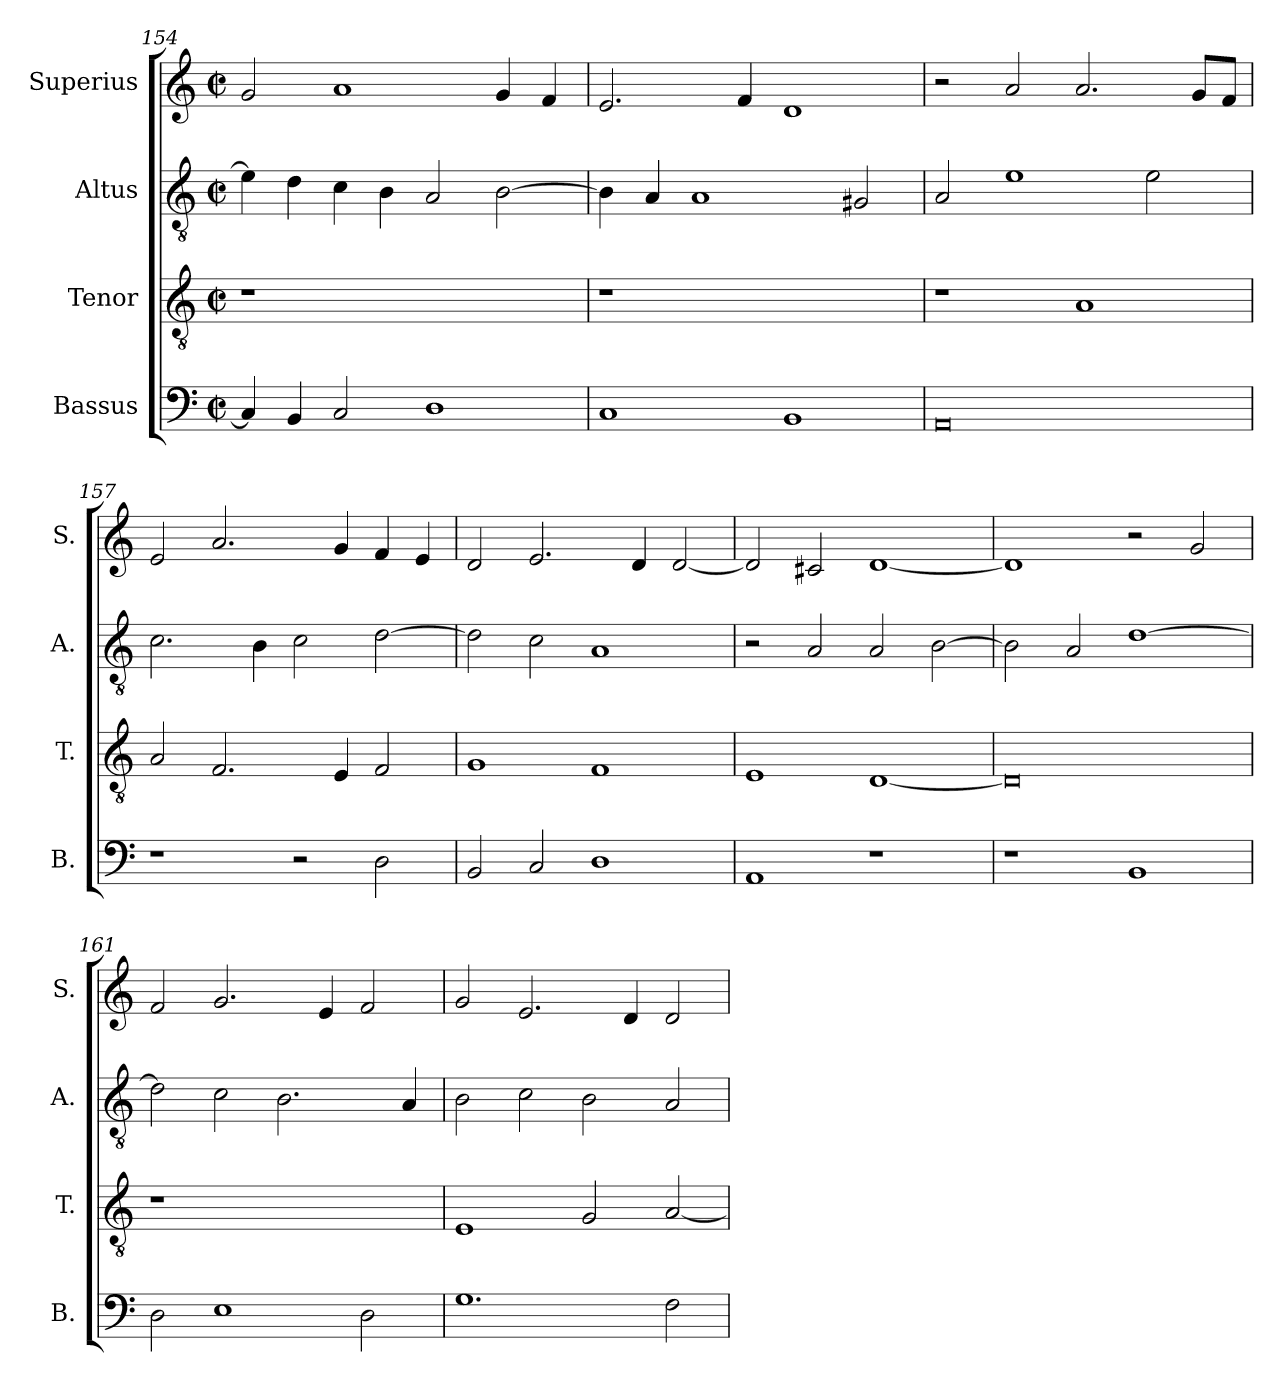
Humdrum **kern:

**kern	**kern	**kern	**kern
*part4	*part3	*part2	*part1
*staff4	*staff3	*staff2	*staff1
*I"Bassus	*I"Tenor	*I"Altus	*I"Superius
*I'B.	*I'T.	*I'A.	*I'S.
!!LO:LB:g=z
*clefF4	*clefGv2	*clefGv2	*clefG2
*	*ITrd7c12	*ITrd7c12	*
*k[]	*k[]	*k[]	*k[]
*C:	*C:	*C:	*C:
*M2/2	*M2/2	*M2/2	*M2/2
*met(c|)	*met(c|)	*met(c|)	*met(c|)
=154	=154	=154	=154
!	!LO:N:vis=1	!	!
4Ci/]	1r	4Ei\]	2gi/
4BBi/	.	4Di\	.
2Ci/	.	4Ci\	1ai
.	.	4BBi\	.
1Di	1ryy	2AAi/	.
.	.	[>2BBi\	4gi/
.	.	.	4fi/
=155	=155	=155	=155
!	!LO:N:vis=1	!	!
1Ci	1r	4BBi\]	2.ei/
.	.	4AAi/	.
.	.	1AAi	.
.	.	.	4fi/
1BBi	1ryy	.	1di
.	.	2GG#Xi/	.
=156	=156	=156	=156
0AAi	1r	2AAi/	2r
.	.	1Ei	2ai/
.	1AAi	.	2.ai/
.	.	2Ei\	.
.	.	.	8gi/L
.	.	.	8fi/J
=157	=157	=157	=157
1r	2AAi/	2.Ci\	2ei/
.	2.FFi/	.	2.ai/
.	.	4BBi\	.
2r	.	2Ci\	.
.	4EEi/	.	4gi/
2Di\	2FFi/	[>2Di\	4fi/
.	.	.	4ei/
=158	=158	=158	=158
2BBi/	1GGi	2Di\]	2di/
2Ci/	.	2Ci\	2.ei/
1Di	1FFi	1AAi	.
.	.	.	4di/
.	.	.	[<2di/
!!LO:PB:g=z
=159	=159	=159	=159
1AAi	1EEi	2r	2di/]
.	.	2AAi/	2c#Xi/
1r	[<1DDi	2AAi/	[<1di
.	.	[>2BBi\	.
=160	=160	=160	=160
1r	0DDi]	2BBi\]	1di]
.	.	2AAi/	.
1BBi	.	[>1Di	2r
.	.	.	2gi/
=161	=161	=161	=161
!	!LO:N:vis=1	!	!
2Di\	1r	2Di\]	2fi/
1Ei	.	2Ci\	2.gi/
.	1ryy	2.BBi\	.
.	.	.	4ei/
2Di\	.	.	2fi/
.	.	4AAi/	.
=162	=162	=162	=162
1.Gi	1EEi	2BBi\	2gi/
.	.	2Ci\	2.ei/
.	2GGi/	2BBi\	.
.	.	.	4di/
2Fi\	[<2AAi/	2AAi/	2di/
=	=	=	=
*-	*-	*-	*-
